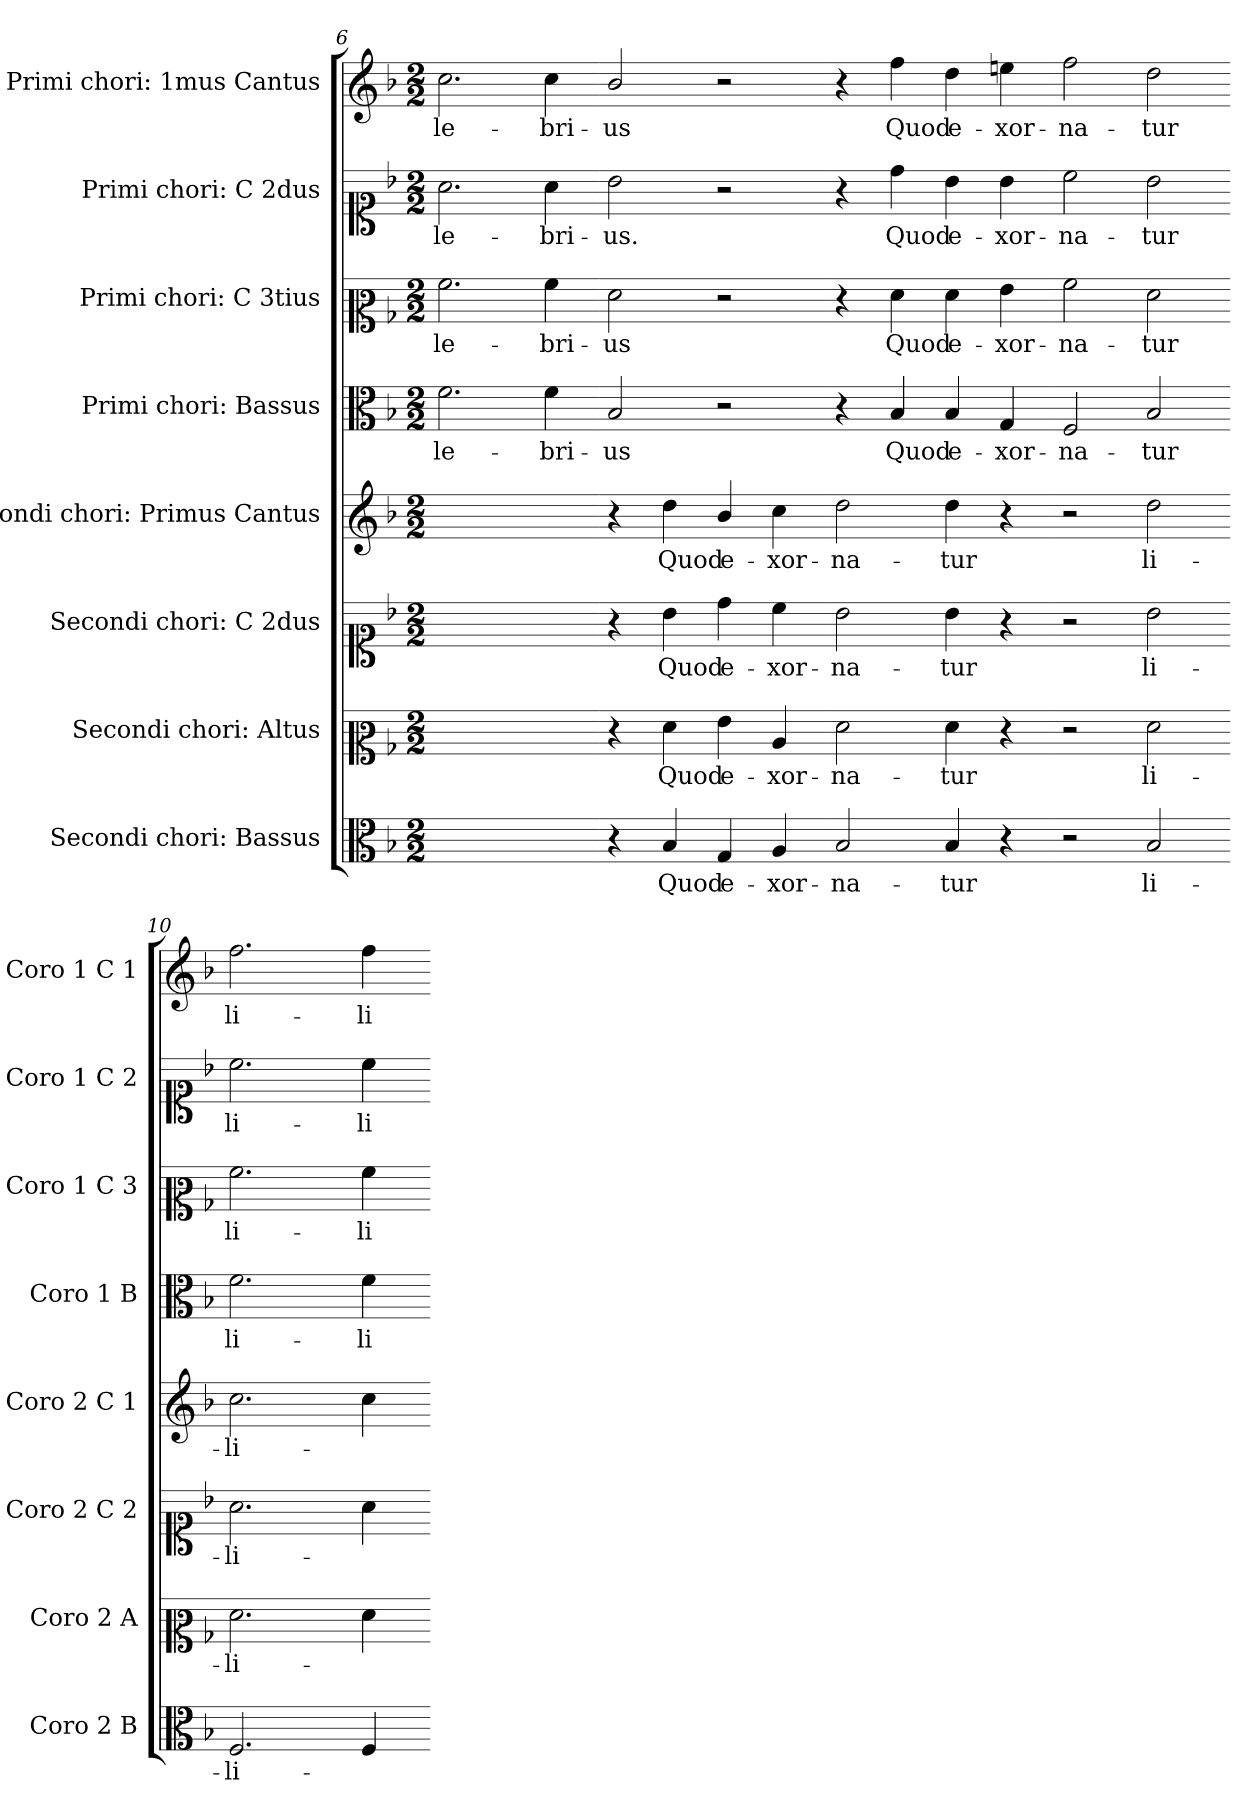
**kern	**text	**kern	**text	**kern	**text	**kern	**text	**kern	**text	**kern	**text	**kern	**text	**kern	**text
*part8	*part8	*part7	*part7	*part6	*part6	*part5	*part5	*part4	*part4	*part3	*part3	*part2	*part2	*part1	*part1
*staff8	*staff8	*staff7	*staff7	*staff6	*staff6	*staff5	*staff5	*staff4	*staff4	*staff3	*staff3	*staff2	*staff2	*staff1	*staff1
*I"Secondi chori: Bassus	*	*I"Secondi chori: Altus	*	*I"Secondi chori: C 2dus	*	*I"Secondi chori: Primus Cantus	*	*I"Primi chori: Bassus	*	*I"Primi chori: C 3tius	*	*I"Primi chori: C 2dus	*	*I"Primi chori: 1mus Cantus	*
*I'Coro 2 B	*	*I'Coro 2 A	*	*I'Coro 2 C 2	*	*I'Coro 2 C 1	*	*I'Coro 1 B	*	*I'Coro 1 C 3	*	*I'Coro 1 C 2	*	*I'Coro 1 C 1	*
*clefC3	*	*clefC2	*	*clefC1	*	*clefG2	*	*clefC3	*	*clefC2	*	*clefC1	*	*clefG2	*
*k[b-]	*	*k[b-]	*	*k[b-]	*	*k[b-]	*	*k[b-]	*	*k[b-]	*	*k[b-]	*	*k[b-]	*
*M2/2	*	*M2/2	*	*M2/2	*	*M2/2	*	*M2/2	*	*M2/2	*	*M2/2	*	*M2/2	*
=6	=6	=6	=6	=6	=6	=6	=6	=6	=6	=6	=6	=6	=6	=6	=6
1ryy	.	1ryy	.	1ryy	.	1ryy	.	2.f\	-le-	2.a\	-le-	2.a\	-le-	2.cc\	-le-
.	.	.	.	.	.	.	.	4f\	-bri-	4a\	-bri-	4a\	-bri-	4cc\	-bri-
=7-	=7-	=7-	=7-	=7-	=7-	=7-	=7-	=7-	=7-	=7-	=7-	=7-	=7-	=7-	=7-
4r	.	4r	.	4r	.	4r	.	2B-/	-us	2f\	-us	2b-\	-us.	2b-/	-us
4B-/	Quod	4f\	Quod	4b-\	Quod	4dd\	Quod	.	.	.	.	.	.	.	.
4G/	e-	4g\	e-	4dd\	e-	4b-/	e-	2r	.	2r	.	2r	.	2r	.
4A/	-xor-	4c/	-xor-	4cc\	-xor-	4cc\	-xor-	.	.	.	.	.	.	.	.
=8-	=8-	=8-	=8-	=8-	=8-	=8-	=8-	=8-	=8-	=8-	=8-	=8-	=8-	=8-	=8-
2B-/	-na-	2f\	-na-	2b-\	-na-	2dd\	-na-	4r	.	4r	.	4r	.	4r	.
.	.	.	.	.	.	.	.	4B-/	Quod	4f\	Quod	4dd\	Quod	4ff\	Quod
4B-/	-tur	4f\	-tur	4b-\	-tur	4dd\	-tur	4B-/	e-	4f\	e-	4b-\	e-	4dd\	e-
4r	.	4r	.	4r	.	4r	.	4G/	-xor-	4g\	-xor-	4b-\	-xor-	4een\	-xor-
=9-	=9-	=9-	=9-	=9-	=9-	=9-	=9-	=9-	=9-	=9-	=9-	=9-	=9-	=9-	=9-
2r	.	2r	.	2r	.	2r	.	2F/	-na-	2a\	-na-	2cc\	-na-	2ff\	-na-
2B-/	li-	2f\	li-	2b-\	li-	2dd\	li-	2B-/	-tur	2f\	-tur	2b-\	-tur	2dd\	-tur
=10-	=10-	=10-	=10-	=10-	=10-	=10-	=10-	=10-	=10-	=10-	=10-	=10-	=10-	=10-	=10-
2.F/	-li-	2.f\	-li-	2.a\	-li-	2.cc\	-li-	2.f\	li-	2.a\	li-	2.cc\	li-	2.ff\	li-
4F/	.	4f\	.	4a\	.	4cc\	.	4f\	-li-	4a\	-li-	4cc\	-li-	4ff\	-li-
=-	=-	=-	=-	=-	=-	=-	=-	=-	=-	=-	=-	=-	=-	=-	=-
*-	*-	*-	*-	*-	*-	*-	*-	*-	*-	*-	*-	*-	*-	*-	*-
